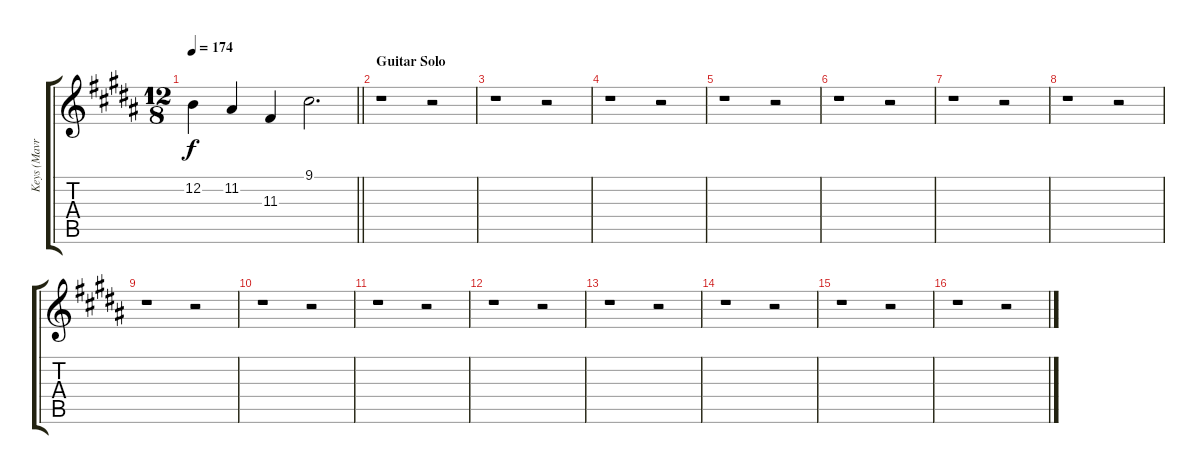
\track ("Keys (Mavrin)" "Keys (Mavr") {instrument synthstrings1}
\staff {score tabs}
\tuning (E4 B3 G3 D3 A2 E2) {hide}
\ts (12 8)
\tempo 174
\clef g2
\barLineRight lightlight
\ks b
12.2.4{dy f} 11.2.4 11.3.4 9.1.2{d} |
\section ("" "Guitar Solo")
r.1 r.2 |
r.1 r.2 |
r.1 r.2 |
r.1 r.2 |
r.1 r.2 |
r.1 r.2 |
r.1 r.2 |
r.1 r.2 |
r.1 r.2 |
r.1 r.2 |
r.1 r.2 |
r.1 r.2 |
r.1 r.2 |
r.1 r.2 |
r.1 r.2
